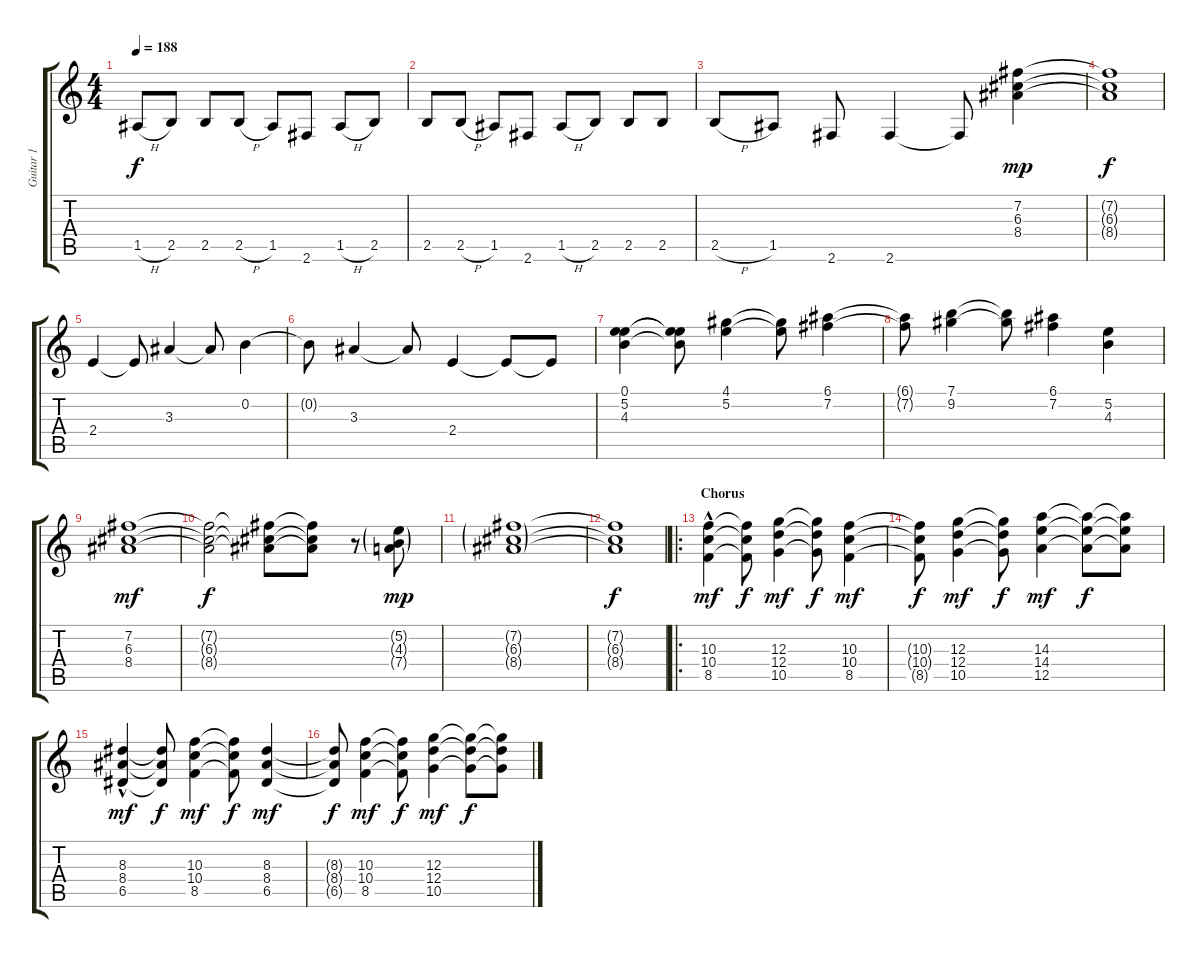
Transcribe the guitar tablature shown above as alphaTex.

\track ("Guitar 1" "Guitar 1") {instrument distortionguitar}
\staff {score tabs}
\tuning (E4 B3 G3 D3 A2 E2) {hide}
\ts (4 4)
\tempo 188
\clef g2
\ks c
1.5{h}.8{dy f} 2.5.8 2.5.8 2.5{h}.8 1.5.8 2.6.8 1.5{h}.8 2.5.8 |
2.5.8 2.5{h}.8 1.5.8 2.6.8 1.5{h}.8 2.5.8 2.5.8 2.5.8 |
2.5{h}.8 1.5.8 2.6.8 2.6.4 2.6{t}.8 (7.2 6.3 8.4).4{dy mp} |
(7.2{t} 6.3{t} 8.4{t}).1{dy f} |
2.4.4 2.4{t}.8 3.3.4 3.3{t}.8 0.2.4 |
0.2{t}.8 3.3.4 3.3{t}.8 2.4.4 2.4{t}.8 2.4{t}.8 |
(0.1 5.2 4.3).4 (0.1{t} 5.2{t} 4.3{t}).8 (4.1 5.2).4 (4.1{t} 5.2{t}).8 (6.1 7.2).4 |
(6.1{t} 7.2{t}).8 (7.1 9.2).4 (7.1{t} 9.2{t}).8 (6.1 7.2).4 (5.2 4.3).4 |
(7.2 6.3 8.4).1{dy mf} |
(7.2{t} 6.3{t} 8.4{t}).2{dy f} (7.2{t} 6.3{t} 8.4{t}).8 (7.2{t} 6.3{t} 8.4{t}).8 r.8 (5.2{g} 4.3{g} 7.4{g}).8{dy mp} |
(7.2{g} 6.3{g} 8.4{g}).1 |
(7.2{t} 6.3{t} 8.4{t}).1{dy f} |
\ro
\section ("" "Chorus")
(10.3{hac} 10.4 8.5).4{dy mf} (10.3{t} 10.4{t} 8.5{t}).8{dy f} (12.3 12.4 10.5).4{dy mf} (12.3{t} 12.4{t} 10.5{t}).8{dy f} (10.3 10.4 8.5).4{dy mf} |
(10.3{t} 10.4{t} 8.5{t}).8{dy f} (12.3 12.4 10.5).4{dy mf} (12.3{t} 12.4{t} 10.5{t}).8{dy f} (14.3 14.4 12.5).4{dy mf} (14.3{t} 14.4{t} 12.5{t}).8{dy f} (14.3{t} 14.4{t} 12.5{t}).8 |
(8.3{hac} 8.4 6.5).4{dy mf} (8.3{t} 8.4{t} 6.5{t}).8{dy f} (10.3 10.4 8.5).4{dy mf} (10.3{t} 10.4{t} 8.5{t}).8{dy f} (8.3 8.4 6.5).4{dy mf} |
(8.3{t} 8.4{t} 6.5{t}).8{dy f} (10.3 10.4 8.5).4{dy mf} (10.3{t} 10.4{t} 8.5{t}).8{dy f} (12.3 12.4 10.5).4{dy mf} (12.3{t} 12.4{t} 10.5{t}).8{dy f} (12.3{t} 12.4{t} 10.5{t}).8
